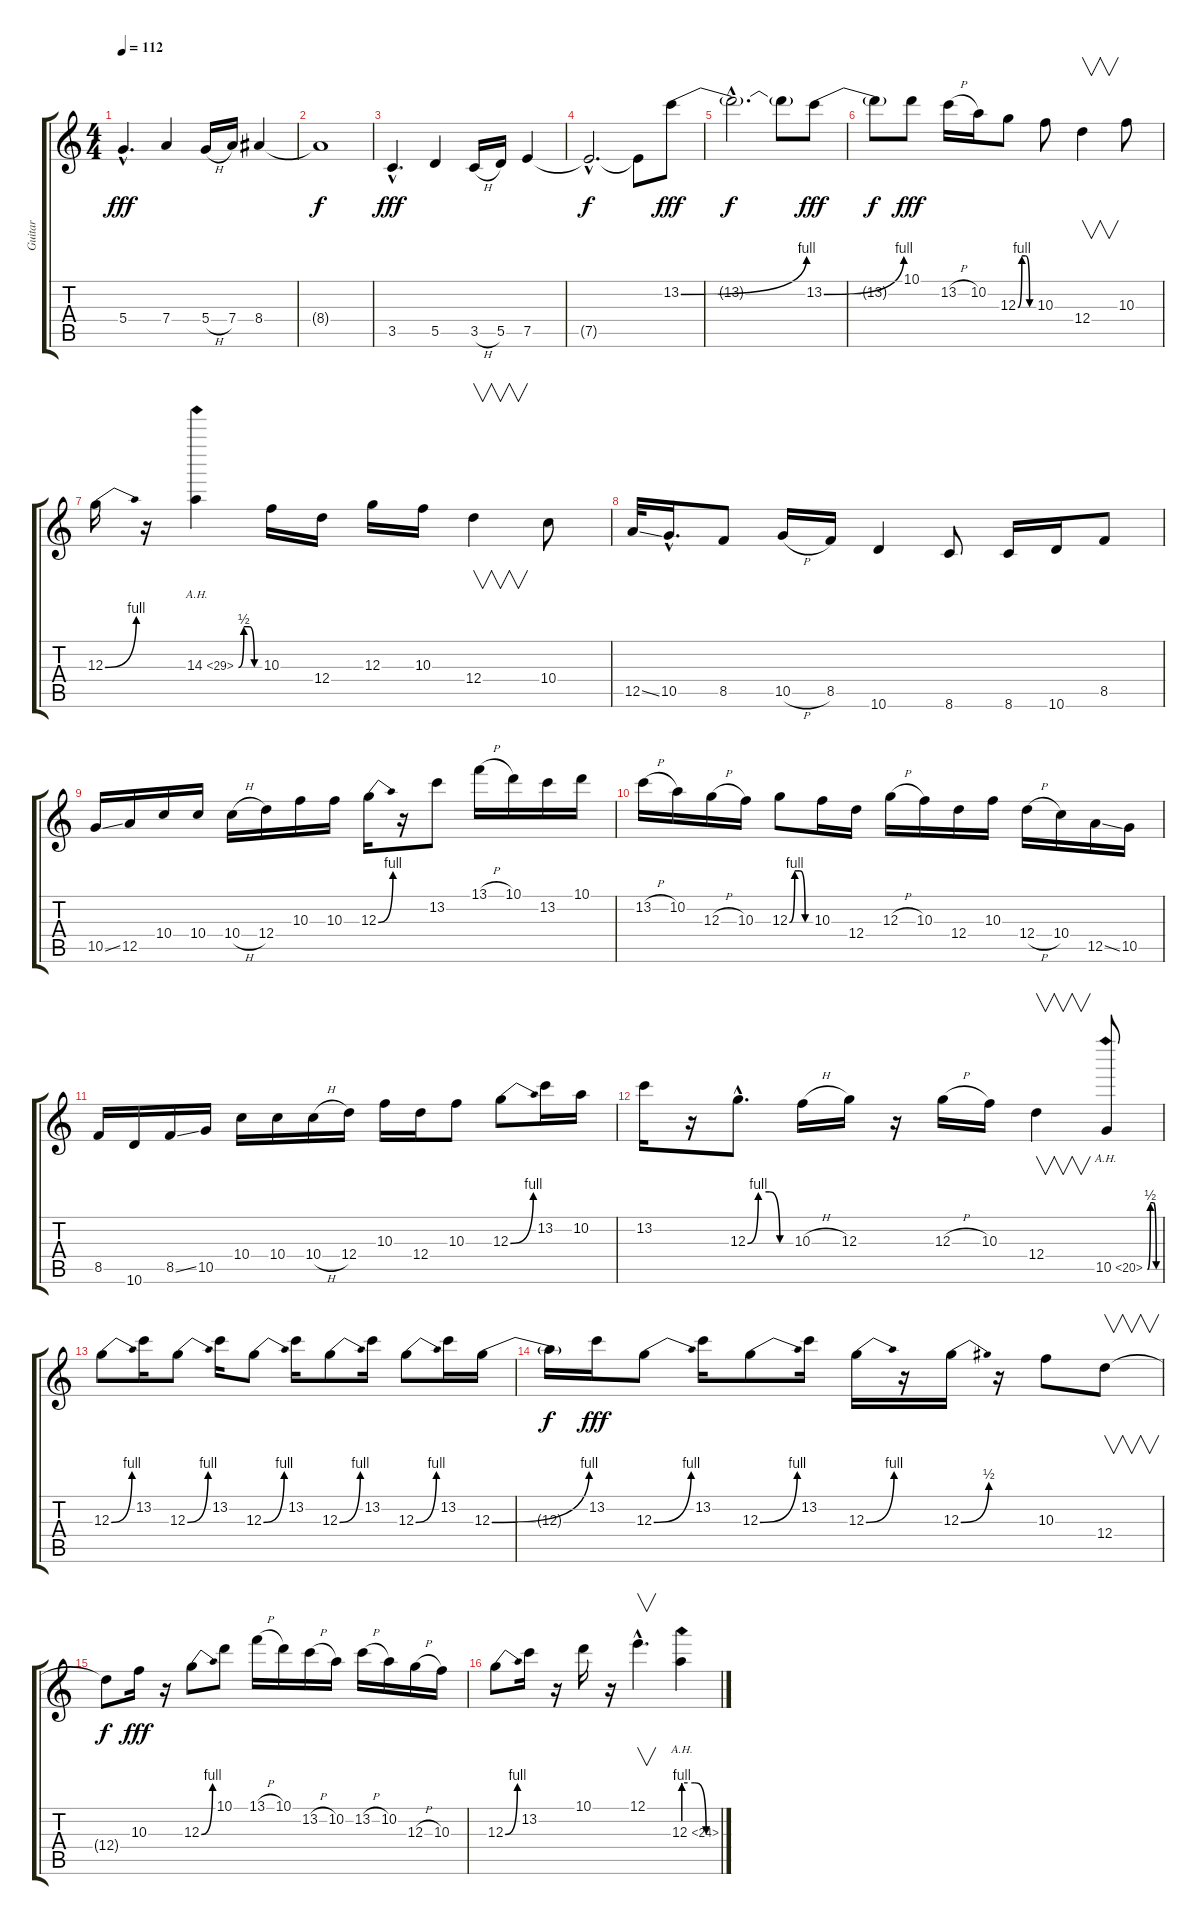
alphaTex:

\track ("Guitar" "Guitar") {instrument overdrivenguitar}
\staff {score tabs}
\tuning (E4 B3 G3 D3 A2 E2) {hide}
\ts (4 4)
\tempo 112
\clef g2
\ks c
5.4{hac}.4{d dy fff} 7.4.4 5.4{h}.16 7.4.16 8.4.4 |
8.4{t}.1{dy f} |
3.5{hac}.4{d dy fff} 5.5.4 3.5{h}.16 5.5.16 7.5.4 |
7.5{hac t}.2{d dy f} 7.5{t}.8 13.2{be (bend 0 0 60 4)}.8{dy fff} |
13.2{hac t}.2{d dy f} 13.2{t}.8 13.2{be (bend 0 0 60 4)}.8{dy fff} |
13.2{t}.8{dy f} 10.1.8{dy fff} 13.2{h}.16 10.2.16 12.3{be (custom 0 0 15 4 30 4 45 0 60 0)}.8 10.3.8 12.4.4{v} 10.3.8 |
12.3{be (bend 0 0 60 4)}.16 r.16 14.3{be (custom 0 0 15 2 30 2 45 0 60 0) ah 15}.4 10.3.16 12.4.16 12.3.16 10.3.16 12.4.4{v} 10.4.8 |
12.5{ss}.32 10.5{hac}.16{d} 8.5.8 10.5{h}.16 8.5.16 10.6.4 8.6.8 8.6.16 10.6.16 8.5.8 |
10.5{ss}.16 12.5.16 10.4.16 10.4.16 10.4{h}.16 12.4.16 10.3.16 10.3.16 12.3{be (bend 0 0 60 4)}.16 r.16 13.2.8 13.1{h}.16 10.1.16 13.2.16 10.1.16 |
13.2{h}.16 10.2.16 12.3{h}.16 10.3.16 12.3{be (custom 0 0 15 4 30 4 45 0 60 0)}.8 10.3.16 12.4.16 12.3{h}.16 10.3.16 12.4.16 10.3.16 12.4{h}.16 10.4.16 12.5{ss}.16 10.5.16 |
8.5.16 10.6.16 8.5{ss}.16 10.5.16 10.4.16 10.4.16 10.4{h}.16 12.4.16 10.3.16 12.4.16 10.3.8 12.3{be (bend 0 0 60 4)}.8 13.2.16 10.2.16 |
13.2.16 r.16 12.3{be (custom 0 0 15 4 30 4 45 0 60 0) hac}.8{d} 10.3{h}.16 12.3.16 r.16 12.3{h}.16 10.3.16 12.4.4{v} 10.5{be (custom 0 0 15 2 30 2 45 0 60 0) ah 10}.8 |
12.3{be (bend 0 0 60 4)}.8 13.2.16 12.3{be (bend 0 0 60 4)}.8 13.2.16 12.3{be (bend 0 0 60 4)}.8 13.2.16 12.3{be (bend 0 0 60 4)}.8 13.2.16 12.3{be (bend 0 0 60 4)}.8 13.2.16 12.3{be (bend 0 0 60 4)}.16 |
12.3{t}.16{dy f} 13.2.16{dy fff} 12.3{be (bend 0 0 60 4)}.8 13.2.16 12.3{be (bend 0 0 60 4)}.8 13.2.16 12.3{be (bend 0 0 60 4)}.16 r.16 12.3{be (bend 0 0 60 2)}.16 r.16 10.3.8 12.4.8{v} |
12.4{t}.8{dy f} 10.3.16{dy fff} r.16 12.3{be (bend 0 0 60 4)}.8 10.1.8 13.1{h}.16 10.1.16 13.2{h}.16 10.2.16 13.2{h}.16 10.2.16 12.3{h}.16 10.3.16 |
12.3{be (bend 0 0 60 4)}.8 13.2.16 r.16 10.1.16 r.16 12.1{hac}.4{v d} 12.3{be (custom 0 4 20 4 40 0 60 0) ah 12}.4
